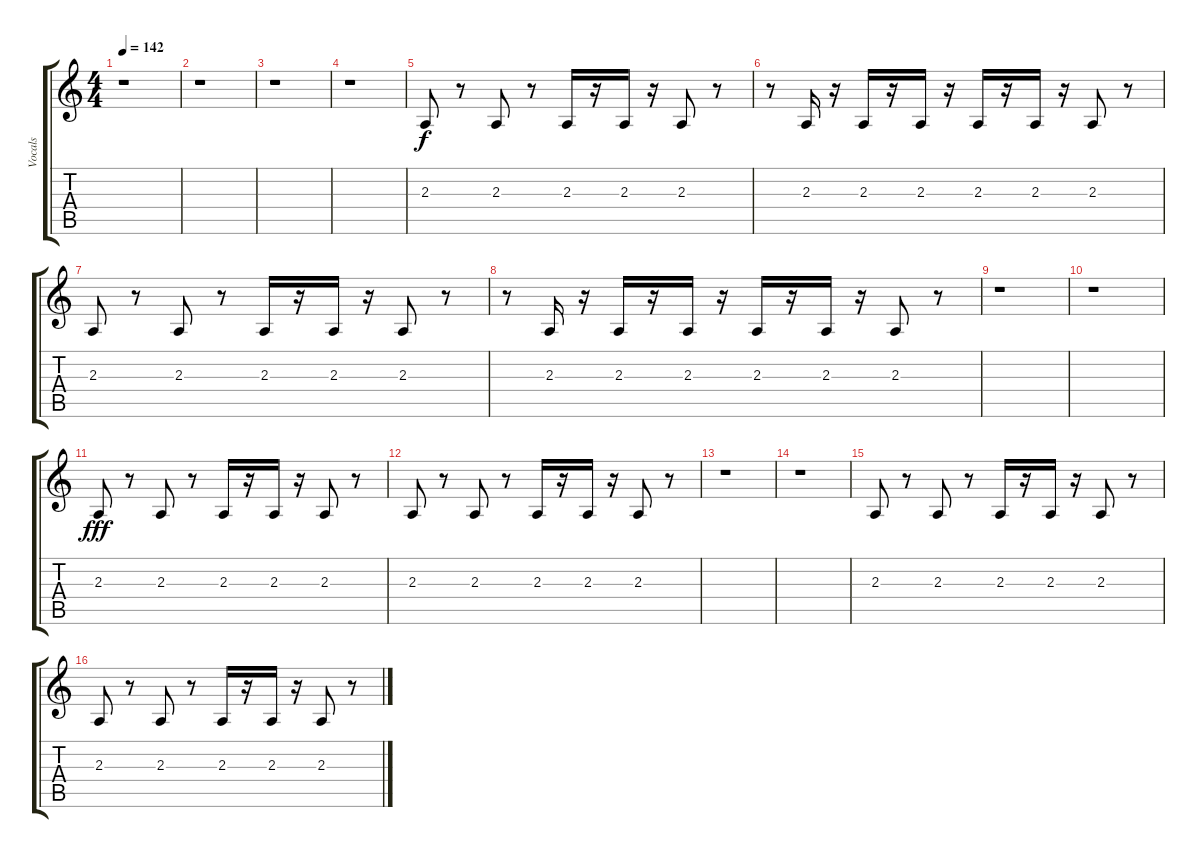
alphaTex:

\track ("Vocals" "Vocals") {instrument lead1square}
\staff {score tabs}
\tuning (E4 B3 G3 D3 A2 E2) {hide}
\ts (4 4)
\tempo 142
\clef g2
\ks c
r.1{dy f instrument lead1square} |
r.1 |
r.1 |
r.1 |
2.3.8 r.8 2.3.8 r.8 2.3.16 r.16 2.3.16 r.16 2.3.8 r.8 |
r.8 2.3.16 r.16 2.3.16 r.16 2.3.16 r.16 2.3.16 r.16 2.3.16 r.16 2.3.8 r.8 |
2.3.8 r.8 2.3.8 r.8 2.3.16 r.16 2.3.16 r.16 2.3.8 r.8 |
r.8 2.3.16 r.16 2.3.16 r.16 2.3.16 r.16 2.3.16 r.16 2.3.16 r.16 2.3.8 r.8 |
r.1 |
r.1 |
2.3.8{dy fff} r.8 2.3.8 r.8 2.3.16 r.16 2.3.16 r.16 2.3.8 r.8 |
2.3.8 r.8 2.3.8 r.8 2.3.16 r.16 2.3.16 r.16 2.3.8 r.8 |
r.1 |
r.1 |
2.3.8 r.8 2.3.8 r.8 2.3.16 r.16 2.3.16 r.16 2.3.8 r.8 |
2.3.8 r.8 2.3.8 r.8 2.3.16 r.16 2.3.16 r.16 2.3.8 r.8
